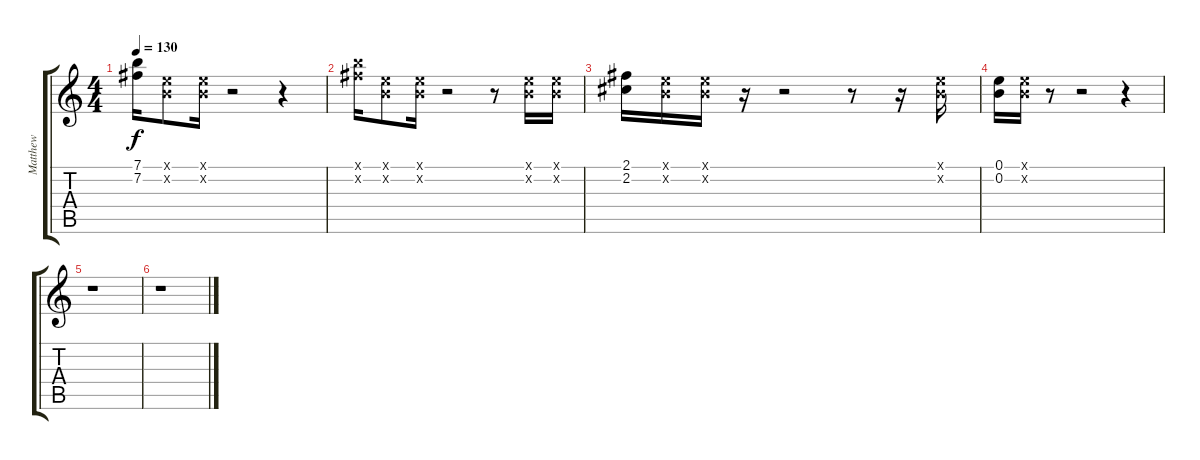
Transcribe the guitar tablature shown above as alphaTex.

\track ("Matthew" "Matthew") {instrument overdrivenguitar}
\staff {score tabs}
\tuning (E4 B3 G3 D3 A2 E2) {hide}
\ts (4 4)
\tempo 130
\clef g2
\ks c
(7.1 7.2).16{dy f} (0.1{x} 0.2{x}).8 (0.1{x} 0.2{x}).16 r.2 r.4 |
(7.1{x} 7.2{x}).16 (0.1{x} 0.2{x}).8 (0.1{x} 0.2{x}).16 r.2 r.8 (0.1{x} 0.2{x}).16 (0.1{x} 0.2{x}).16 |
(2.1 2.2).16 (0.1{x} 0.2{x}).16 (0.1{x} 0.2{x}).16 r.16 r.2 r.8 r.16 (0.1{x} 0.2{x}).16 |
(0.1 0.2).16 (0.1{x} 0.2{x}).16 r.8 r.2 r.4 |
r.1 |
r.1
